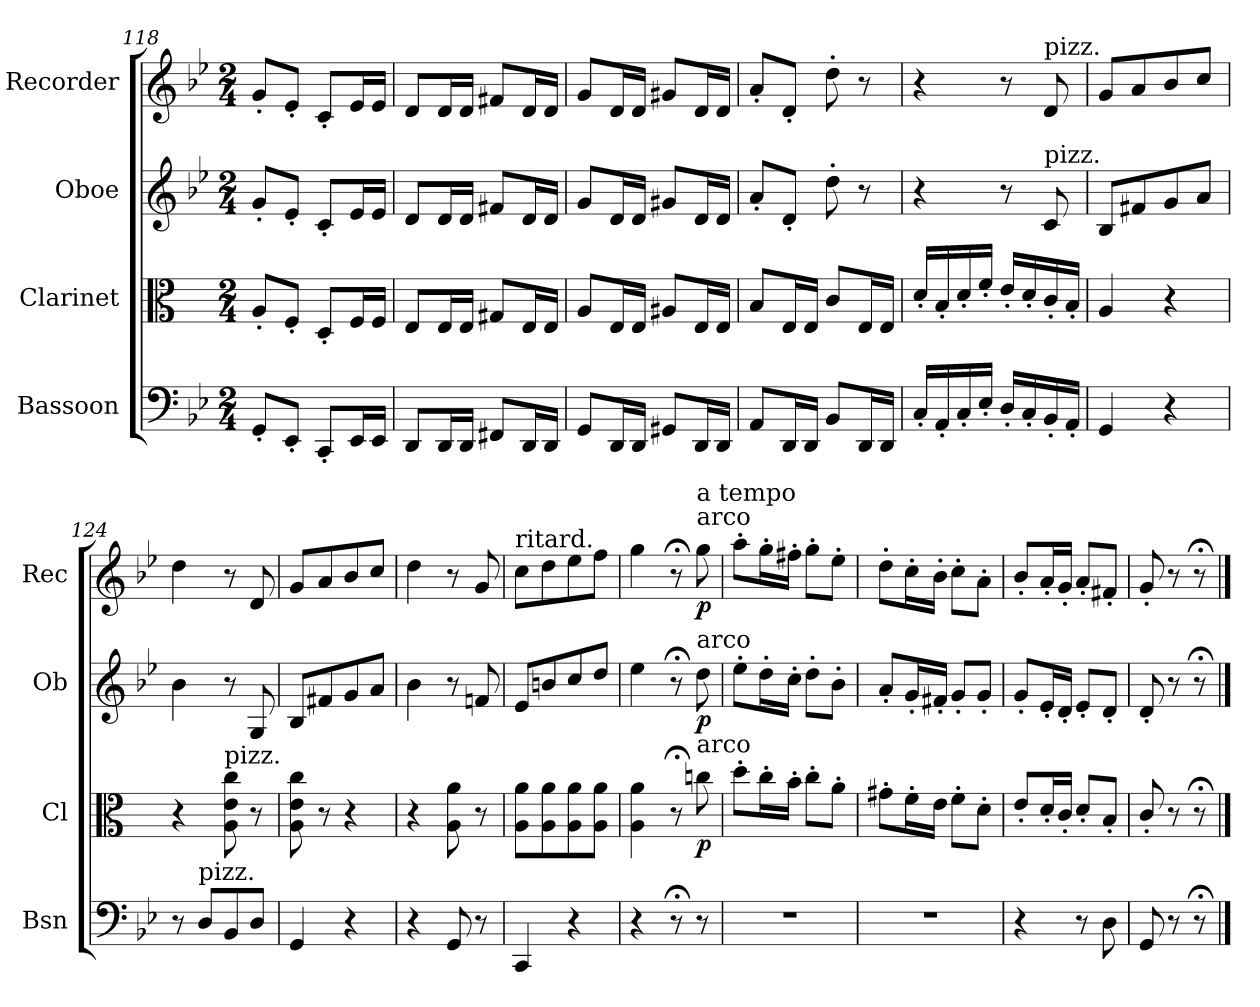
**kern	**kern	**dynam	**kern	**dynam	**kern	**dynam
*part4	*part3	*part3	*part2	*part2	*part1	*part1
*staff4	*staff3	*staff3	*staff2	*staff2	*staff1	*staff1
*I"Bassoon	*I"Clarinet	*	*I"Oboe	*	*I"Recorder	*
*I'Bsn	*I'Cl	*	*I'Ob	*	*I'Rec	*
*clefF4	*clefC3	*	*clefG2	*	*clefG2	*
*	*ITrd1c2	*	*	*	*	*
*k[b-e-]	*k[b-e-]	*	*k[b-e-]	*	*k[b-e-]	*
*M2/4	*M2/4	*	*M2/4	*	*M2/4	*
=118	=118	=118	=118	=118	=118	=118
8GG'/L	8G'/L	.	8g'/L	.	8g'/L	.
8EE-'/J	8E-'/J	.	8e-'/J	.	8e-'/J	.
8CC'/L	8C'/L	.	8c'/L	.	8c'/L	.
16EE-/L	16E-/L	.	16e-/L	.	16e-/L	.
16EE-/JJ	16E-/JJ	.	16e-/JJ	.	16e-/JJ	.
=119	=119	=119	=119	=119	=119	=119
8DD/L	8D/L	.	8d/L	.	8d/L	.
16DD/L	16D/L	.	16d/L	.	16d/L	.
16DD/JJ	16D/JJ	.	16d/JJ	.	16d/JJ	.
8FF#X/L	8F#X/L	.	8f#X/L	.	8f#X/L	.
16DD/L	16D/L	.	16d/L	.	16d/L	.
16DD/JJ	16D/JJ	.	16d/JJ	.	16d/JJ	.
=120	=120	=120	=120	=120	=120	=120
8GG/L	8G/L	.	8g/L	.	8g/L	.
16DD/L	16D/L	.	16d/L	.	16d/L	.
16DD/JJ	16D/JJ	.	16d/JJ	.	16d/JJ	.
8GG#X/L	8G#X/L	.	8g#X/L	.	8g#X/L	.
16DD/L	16D/L	.	16d/L	.	16d/L	.
16DD/JJ	16D/JJ	.	16d/JJ	.	16d/JJ	.
=121	=121	=121	=121	=121	=121	=121
8AA/L	8A/L	.	8a'/L	.	8a'/L	.
16DD/L	16D/L	.	8d'/J	.	8d'/J	.
16DD/JJ	16D/JJ	.	.	.	.	.
8BB-/L	8B-/L	.	8dd'\	.	8dd'\	.
16DD/L	16D/L	.	8r	.	8r	.
16DD/JJ	16D/JJ	.	.	.	.	.
!!LO:PB:g=z
=122	=122	=122	=122	=122	=122	=122
16C'/LL	16c'/LL	.	4r	.	4r	.
16AA'/	16A'/	.	.	.	.	.
16C'/	16c'/	.	.	.	.	.
16E-'/JJ	16e-'/JJ	.	.	.	.	.
16D'/LL	16d'/LL	.	8r	.	8r	.
16C'/	16c'/	.	.	.	.	.
!	!	!	!	!	!LO:TX:a:t=pizz.	!
!	!	!	!LO:TX:a:t=pizz.	!	!	!
16BB-'/	16B-'/	.	8c/	.	8d/	.
16AA'/JJ	16A'/JJ	.	.	.	.	.
=123	=123	=123	=123	=123	=123	=123
4GG/	4G/	.	8B-/L	.	8g/L	.
.	.	.	8f#X/	.	8a/	.
4r	4r	.	8g/	.	8b-/	.
.	.	.	8a/J	.	8cc/J	.
=124	=124	=124	=124	=124	=124	=124
8r	4r	.	4b-\	.	4dd\	.
!LO:TX:a:t=pizz.	!	!	!	!	!	!
8D/L	.	.	.	.	.	.
!	!LO:TX:a:t=pizz.	!	!	!	!	!
8BB-/	8G\ 8d\ 8b-\	.	8r	.	8r	.
8D/J	8r	.	8G/	.	8d/	.
=125	=125	=125	=125	=125	=125	=125
4GG/	8G\ 8d\ 8b-\	.	8B-/L	.	8g/L	.
.	8r	.	8f#X/	.	8a/	.
4r	4r	.	8g/	.	8b-/	.
.	.	.	8a/J	.	8cc/J	.
=126	=126	=126	=126	=126	=126	=126
4r	4r	.	4b-\	.	4dd\	.
8GG/	8G\ 8g\	.	8r	.	8r	.
8r	8r	.	8fn/	.	8g/	.
=127	=127	=127	=127	=127	=127	=127
!	!	!	!	!	!LO:TX:a:t=ritard.	!
4CC/	8G\ 8g\L	.	8e-/L	.	8cc\L	.
.	8G\ 8g\	.	8bn/	.	8dd\	.
4r	8G\ 8g\	.	8cc/	.	8ee-\	.
.	8G\ 8g\J	.	8dd/J	.	8ff\J	.
=128	=128	=128	=128	=128	=128	=128
4r	4G\ 4g\	.	4ee-\	.	4gg\	.
8r;<	8r;<	.	8r;<	.	8r;<	.
!	!	!	!	!	!LO:TX:a:t=arco	!
!	!	!	!	!	!LO:TX:a:t=a tempo	!
!	!	!	!LO:TX:a:t=arco	!	!	!
!	!LO:TX:a:t=arco	!	!	!	!	!
!	!	!LO:DY:b	!	!LO:DY:b	!	!LO:DY:b
8r	8b-X\	p	8dd\	p	8gg\	p
=129	=129	=129	=129	=129	=129	=129
2r	8cc'\L	.	8ee-'\L	.	8aa'\L	.
.	16b-'\L	.	16dd'\L	.	16gg'\L	.
.	16a'\JJ	.	16cc'\JJ	.	16ff#X'\JJ	.
.	8b-'\L	.	8dd'\L	.	8gg'\L	.
.	8g'\J	.	8b-'\J	.	8ee-'\J	.
=130	=130	=130	=130	=130	=130	=130
2r	8f#X'\L	.	8a'/L	.	8dd'\L	.
.	16e-'\L	.	16g'/L	.	16cc'\L	.
.	16d\JJ	.	16f#X'/JJ	.	16b-'\JJ	.
.	8e-'\L	.	8g'/L	.	8cc'\L	.
.	8c'\J	.	8g'/J	.	8a'\J	.
=131	=131	=131	=131	=131	=131	=131
4r	8d'/L	.	8g'/L	.	8b-'/L	.
.	16c'/L	.	16e-'/L	.	16a'/L	.
.	16B-'/JJ	.	16d'/JJ	.	16g'/JJ	.
8r	8c'/L	.	8e-'/L	.	8a'/L	.
8D\	8A'/J	.	8d'/J	.	8f#X'/J	.
=132	=132	=132	=132	=132	=132	=132
8GG/	8B-'/	.	8d'/	.	8g'/	.
8r	8r	.	8r	.	8r	.
8r;<	8r;<	.	8r;<	.	8r;<	.
==	==	==	==	==	==	==
*-	*-	*-	*-	*-	*-	*-
